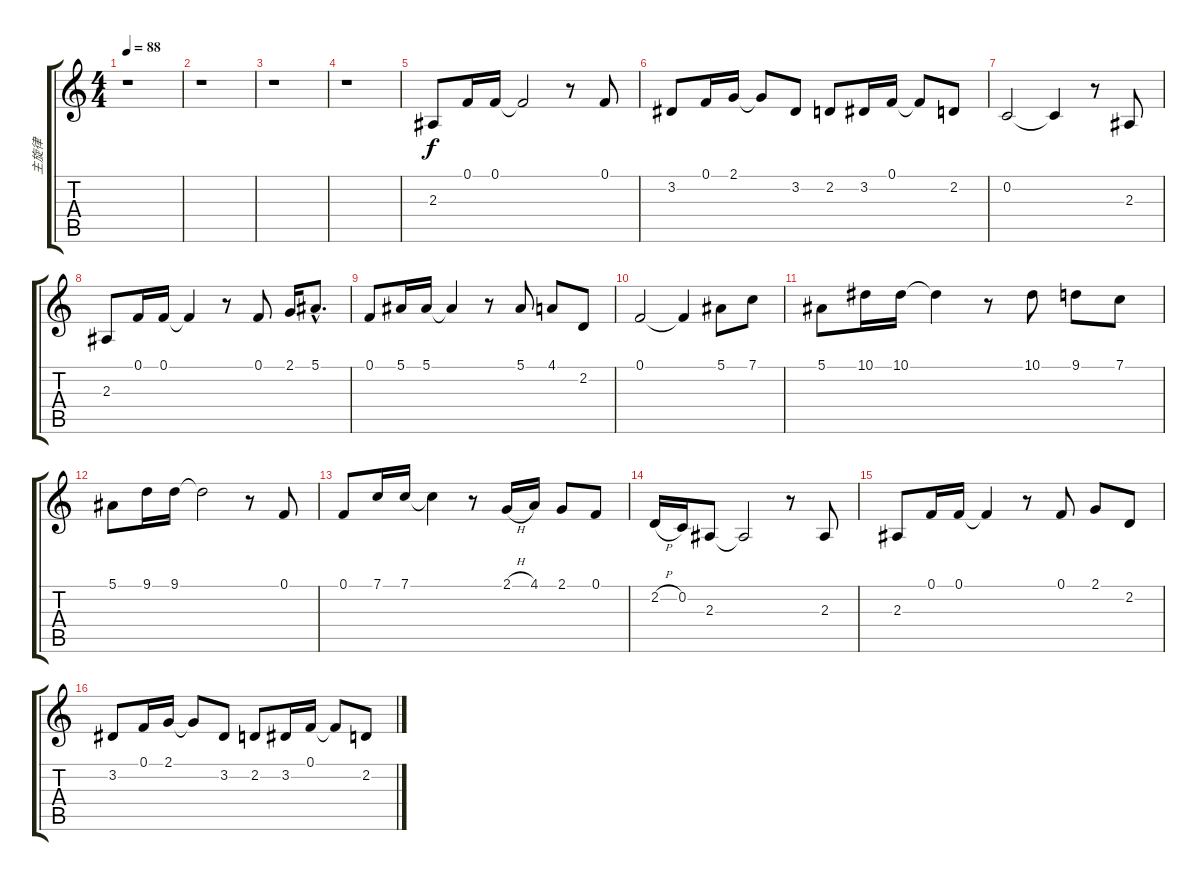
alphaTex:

\track ("主旋律" "主旋律") {instrument harmonica}
\staff {score tabs}
\tuning (F4 C4 Ab3 Eb3 Bb2 F2) {hide}
\ts (4 4)
\tempo 88
\clef g2
\ks c
r.1{dy f instrument harmonica} |
r.1 |
r.1 |
r.1 |
2.3.8 0.1.16 0.1.16 0.1{t}.2 r.8 0.1.8 |
3.2.8 0.1.16 2.1.16 2.1{t}.8 3.2.8 2.2.8 3.2.16 0.1.16 0.1{t}.8 2.2.8 |
0.2.2 0.2{t}.4 r.8 2.3.8 |
2.3.8 0.1.16 0.1.16 0.1{t}.4 r.8 0.1.8 2.1.16 5.1{hac}.8{d} |
0.1.8 5.1.16 5.1.16 5.1{t}.4 r.8 5.1.8 4.1.8 2.2.8 |
0.1.2 0.1{t}.4 5.1.8 7.1.8 |
5.1.8 10.1.16 10.1.16 10.1{t}.4 r.8 10.1.8 9.1.8 7.1.8 |
5.1.8 9.1.16 9.1.16 9.1{t}.2 r.8 0.1.8 |
0.1.8 7.1.16 7.1.16 7.1{t}.4 r.8 2.1{h}.16 4.1.16 2.1.8 0.1.8 |
2.2{h}.16 0.2.16 2.3.8 2.3{t}.2 r.8 2.3.8 |
2.3.8 0.1.16 0.1.16 0.1{t}.4 r.8 0.1.8 2.1.8 2.2.8 |
3.2.8 0.1.16 2.1.16 2.1{t}.8 3.2.8 2.2.8 3.2.16 0.1.16 0.1{t}.8 2.2.8
